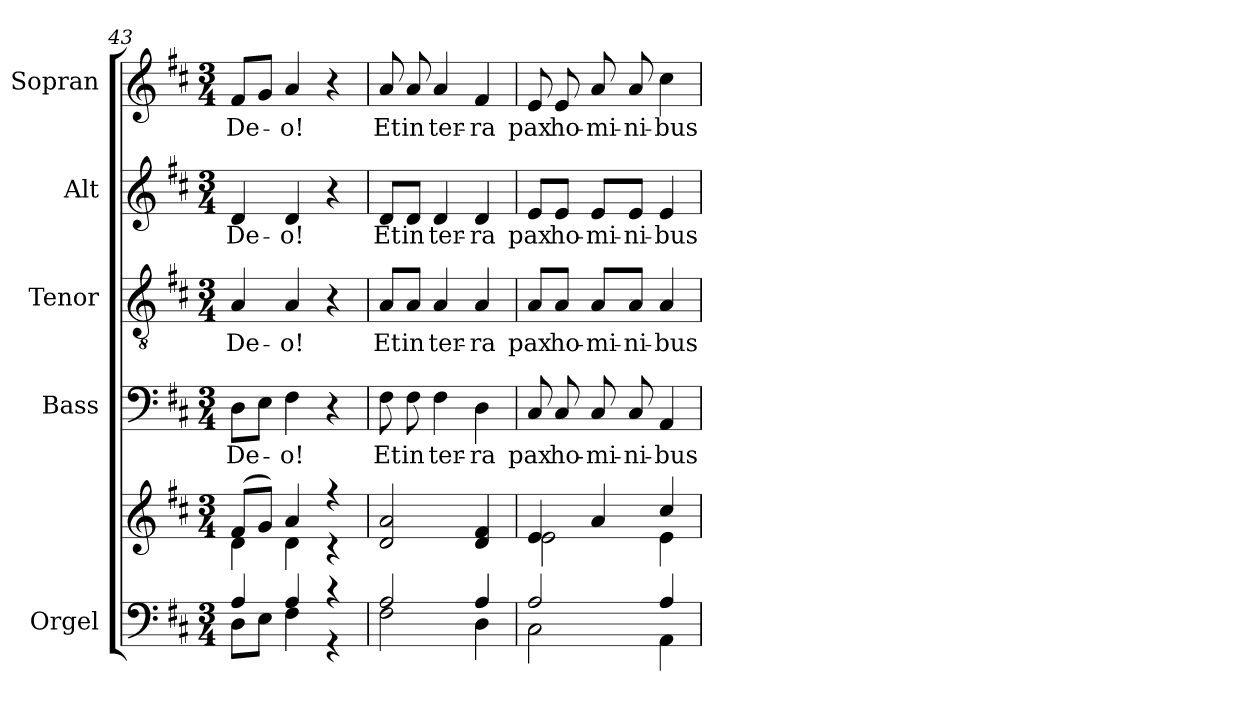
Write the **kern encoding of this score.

**kern	**kern	**kern	**text	**kern	**text	**kern	**text	**kern	**text
*part5	*part5	*part4	*part4	*part3	*part3	*part2	*part2	*part1	*part1
*staff6	*staff5	*staff4	*staff4	*staff3	*staff3	*staff2	*staff2	*staff1	*staff1
*I"Orgel	*	*I"Bass	*	*I"Tenor	*	*I"Alt	*	*I"Sopran	*
*I'Org.	*	*I'B.	*	*I'T.	*	*I'A.	*	*I'S.	*
*clefF4	*clefG2	*clefF4	*	*clefGv2	*	*clefG2	*	*clefG2	*
*k[f#c#]	*k[f#c#]	*k[f#c#]	*	*k[f#c#]	*	*k[f#c#]	*	*k[f#c#]	*
*D:	*D:	*D:	*	*D:	*	*D:	*	*D:	*
*M3/4	*M3/4	*M3/4	*	*M3/4	*	*M3/4	*	*M3/4	*
=43	=43	=43	=43	=43	=43	=43	=43	=43	=43
*^	*^	*	*	*	*	*	*	*	*
4A/	8D\L	(<8f#/L	4d\	8D\L	De-	4A/	De-	4d/	De-	8f#/L	De-
.	8E\J	8g/J)	.	8E\J	.	.	.	.	.	8g/J	.
4A/	4F#\	4a/	4d\	4F#\	-o!	4A/	-o!	4d/	-o!	4a/	-o!
4r	4r	4r	4r	4r	.	4r	.	4r	.	4r	.
*	*	*v	*v	*	*	*	*	*	*	*	*
=44	=44	=44	=44	=44	=44	=44	=44	=44	=44	=44
2A/	2F#\	2d/ 2a/	8F#\	Et	8A/L	Et	8d/L	Et	8a/	Et
.	.	.	8F#\	in	8A/J	in	8d/J	in	8a/	in
.	.	.	4F#\	ter-	4A/	ter-	4d/	ter-	4a/	ter-
4A/	4D\	4d/ 4f#/	4D\	-ra	4A/	-ra	4d/	-ra	4f#/	-ra
=45	=45	=45	=45	=45	=45	=45	=45	=45	=45	=45
*	*	*^	*	*	*	*	*	*	*	*
2A/	2C#\	4e/	2e\	8C#/	pax	8A/L	pax	8e/L	pax	8e/	pax
.	.	.	.	8C#/	ho-	8A/J	ho-	8e/J	ho-	8e/	ho-
.	.	4a/	.	8C#/	-mi-	8A/L	-mi-	8e/L	-mi-	8a/	-mi-
.	.	.	.	8C#/	-ni-	8A/J	-ni-	8e/J	-ni-	8a/	-ni-
4A/	4AA\	4cc#/	4e\	4AA/	-bus	4A/	-bus	4e/	-bus	4cc#\	-bus
*v	*v	*	*	*	*	*	*	*	*	*	*
*	*v	*v	*	*	*	*	*	*	*	*
=	=	=	=	=	=	=	=	=	=
*-	*-	*-	*-	*-	*-	*-	*-	*-	*-
